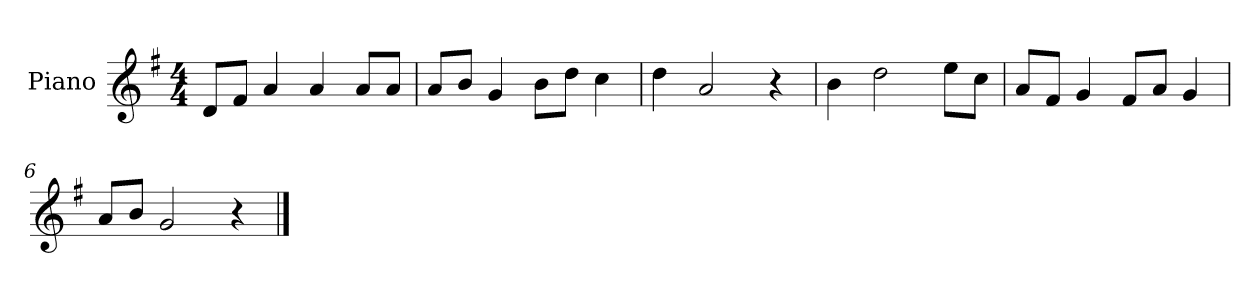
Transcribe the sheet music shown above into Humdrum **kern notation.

**kern
*part1
*staff1
*I"Piano
*I'P-no
*clefG2
*k[f#]
*M4/4
*MM90
=1
8d/L
8f#/J
4a/
4a/
8a/L
8a/J
=2
8a/L
8b/J
4g/
8b\L
8dd\J
4cc\
=3
4dd\
2a/
4r
=4
4b\
2dd\
8ee\L
8cc\J
=5
8a/L
8f#/J
4g/
8f#/L
8a/J
4g/
=6
8a/L
8b/J
2g/
4r
==
*-
